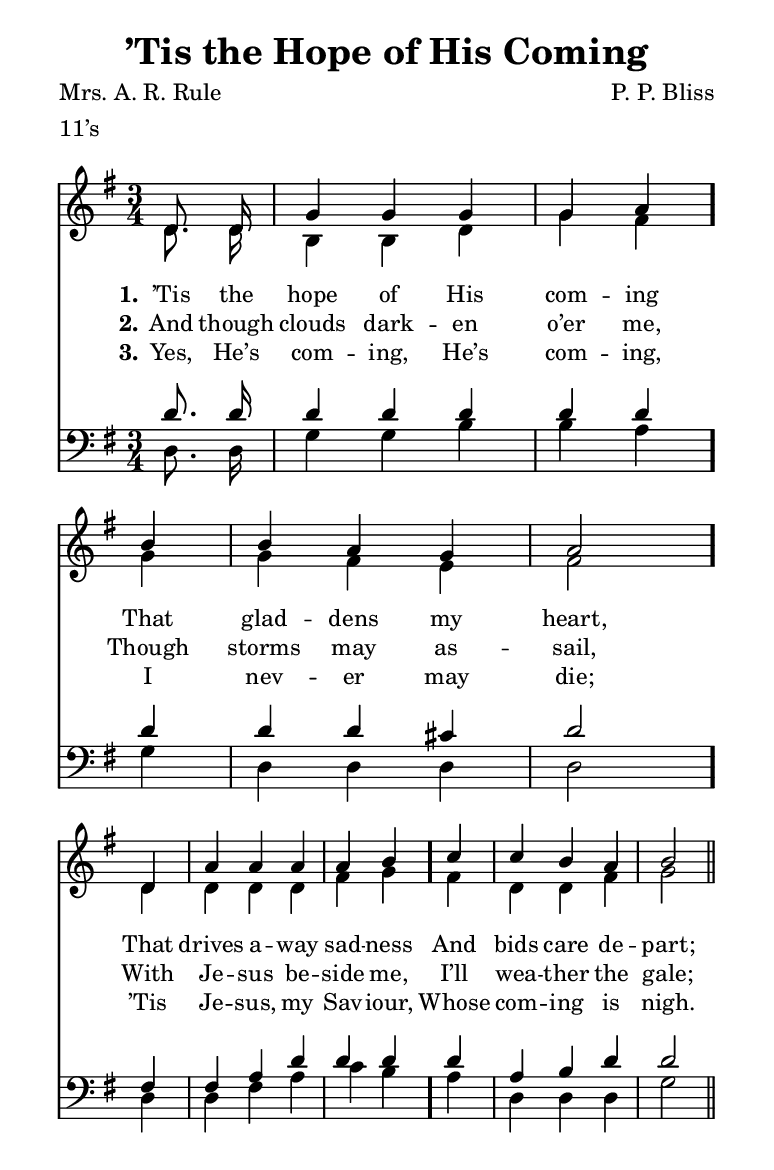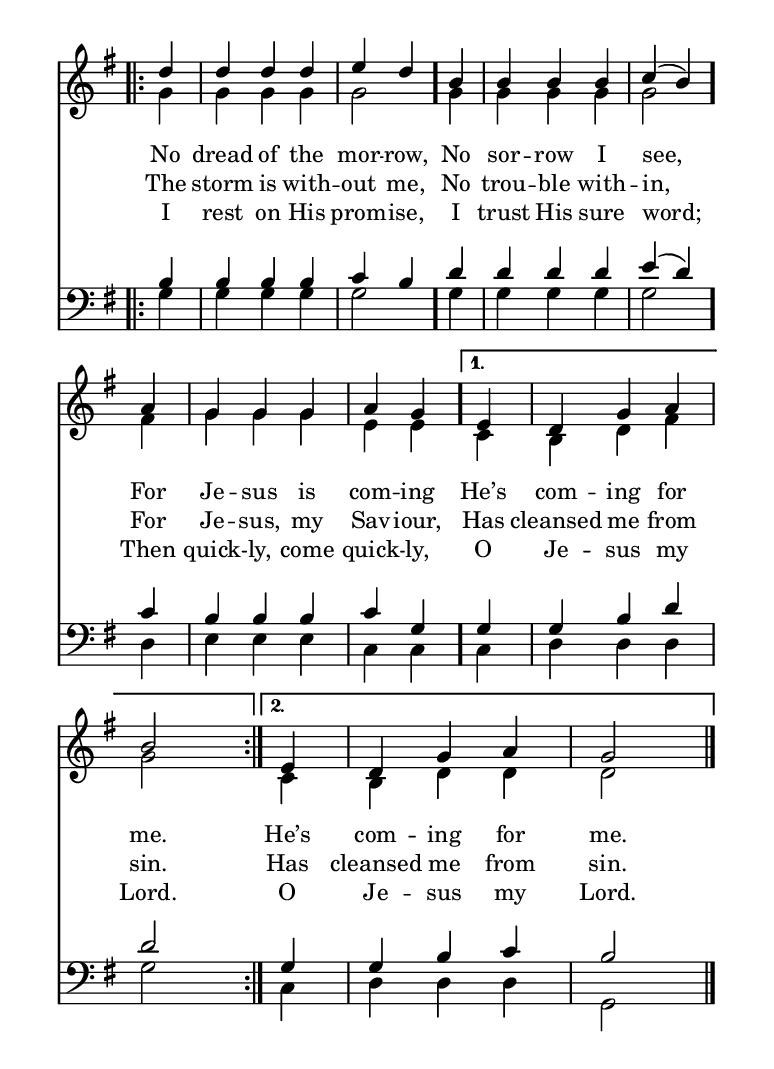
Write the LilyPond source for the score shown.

\include "common/global.ily"
\paper {
  \include "common/paper.ily"
  indent = #0
}

\header{
  hymnnumber = "200"
  title = "’Tis the Hope of His Coming"
  tunename = "Hallelujah! ’Tis Done"
  meter = "11’s"
  poet = "Mrs. A. R. Rule"
  composer = "P. P. Bliss"
  %copyright = ""
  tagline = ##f
}

% for fermata in MIDI
ta = { \tempo 4=80 }
tb = { \tempo 4=40 }

global = {
  \include "common/overrides.ily"
  \override Staff.TimeSignature.style = #'()
  \time 3/4
  \override Score.MetronomeMark.transparent = ##t % hide all fermata changes too
  \ta
  \key g \major
  \partial 4
  \autoBeamOff
}

notesSoprano = {
\global
\relative c' {

d8. d16 | g4 g g | g a b | b a g | a2
d,4 | a' a a | a b c | c b a | b2
\repeat volta 2 { d4 | d d d | e d b | b b b | c( b) a
                  g g g | a g }
\alternative {
  { e4 | d g a | b2 }
  { e,4 | d4 g a | g2 }
}


  \bar "|."

}
}

notesAlto = {
\global
\relative e' {

d8. d16 | b4 b d | g fis g | g fis e | fis2
d4 | d d d | fis g fis | d d fis | g2
\repeat volta 2 { g4 | g g g | g2 g4 | g g g | g2 fis4 |
                  g g g | e e }
\alternative {
  { c4 | b d fis | g2 }
  { c,4 | b d d | d2 }
}


}
}

notesTenor = {
\global
\relative a {

d8. d16 | d4 d d | d d d | d d cis | d2
fis,4 | fis a d | d d d | a b d | d2
\repeat volta 2 { b4 | b b b | c b d | d d d | e( d) c
                  b b b | c g }
\alternative {
  { g4 | g b d | d2 }
  { g,4 | g4 b c | b2 }
}

}
}

notesBass = {
\global
\relative f {

d8. d16 | g4 g b | b a g | d d d | d2
d4 | d fis a | c b a | d, d d | g2
\repeat volta 2 { g4 | g g g | g2 g4 | g g g | g2 d4
                  e e e | c c }
\alternative {
  { c4 | d d d | g2 }
  { c,4 | d d d | g,2 }
}

}
}

wordsA = \lyricmode {
\set stanza = "1."

’Tis the hope of His com -- ing \bar "."
That glad -- dens my heart, \bar "." \break
That drives a -- way sad -- ness \bar "."
And bids care de -- part; \break \bar ".|:-||"
No dread of the mor -- row, \bar "."
No sor -- row I see, \bar "." \break
For Je -- sus is com -- ing \bar "."
He’s com -- ing for me.
%{HIDE>%} He’s com -- ing for me. %{<HIDE%}

}

wordsB = \lyricmode {
\set stanza = "2."

And though clouds dark -- en o’er me,
Though storms may as -- sail,
With Je -- sus be -- side me,
I’ll wea -- ther the gale;
The storm is with -- out me,
No trou -- ble with -- in,
For Je -- sus, my Sav -- iour,
Has cleansed me from sin.
%{HIDE>%} Has cleansed me from sin. %{<HIDE%}

}

wordsC = \lyricmode {
\set stanza = "3."

Yes, He’s com -- ing, He’s com -- ing,
I nev -- er may die;
’Tis Je -- sus, my Sav -- iour,
Whose com -- ing is nigh.
I rest on His prom -- ise,
I trust His sure word;
Then quick -- ly, come quick -- ly,
O Je -- sus my Lord.
%{HIDE>%} O Je -- sus my Lord. %{<HIDE%}

}

music = \context ChoirStaff <<
    \context Staff = upper <<
      \set ChoirStaff.systemStartDelimiter = #'SystemStartBar
      \context Voice  = sopranos { \voiceOne << \notesSoprano >> }
      \context Voice  = altos { \voiceTwo << \notesAlto >> }
      \context Lyrics = one   \lyricsto sopranos \wordsA
      \context Lyrics = two   \lyricsto sopranos \wordsB
      \context Lyrics = three \lyricsto sopranos \wordsC
    >>
    \context Staff = men <<
      \clef bass
      \context Voice  = tenors { \voiceOne << \notesTenor >> }
      \context Voice  = basses { \voiceTwo << \notesBass >> }
    >>
  >>

\score {
  \music
  \layout {
    \include "common/layout.ily"
  }
}

\score {
  \unfoldRepeats \music
  \midi{
    \include "common/midi.ily"
  }
}

\version "2.18.2"  % necessary for upgrading to future LilyPond versions.

% vi:set et ts=2 sw=2 ai nocindent syntax=lilypond:
